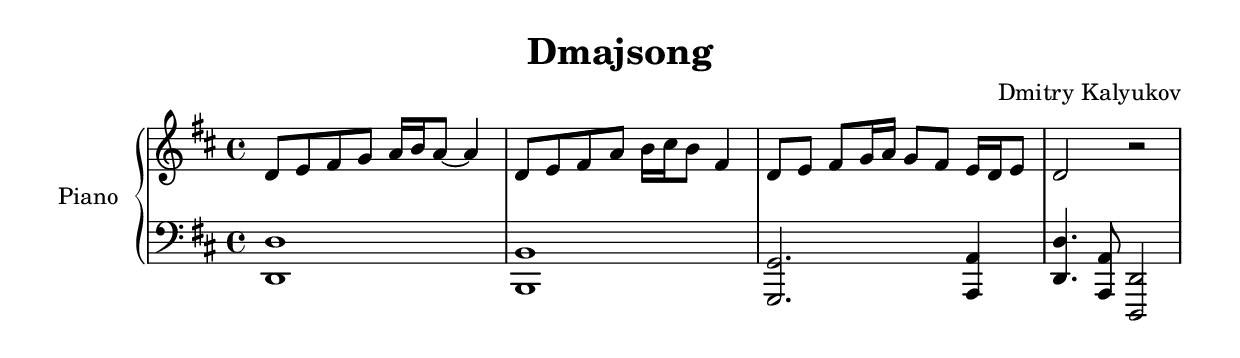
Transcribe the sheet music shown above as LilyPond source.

\version "2.20.0"

\header {
  title = "Dmajsong"
  composer = "Dmitry Kalyukov"
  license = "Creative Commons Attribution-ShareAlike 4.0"
  status = "unfinished"
}

upperIntro = {
  d8 e fis g a16 b a8~ a4 |
  d,8 e fis a b16 cis b8 fis4 |
  d8 e fis g16 a16 g8 fis e16 d e8 |
  d2 r2 |
}

upper = \relative c' {
  \clef treble
  \time 4/4
  \key d \major

  \upperIntro
}


lowerIntro = {
  <d, d'>1 |
  <b b'>1 |
  <g g'>2. <a a'>4 |
  <d d'>4. <a a'>8 <d, d'>2 |
}

lower = \relative c {
  \clef bass
  \time 4/4
  \key d \major

  \lowerIntro
}

\score {
  \new PianoStaff <<
    \set PianoStaff.instrumentName = "Piano"
    \new Staff = "upper" \upper
    \new Staff = "lower" \lower
  >>
  \layout { }
  \midi { }
}
